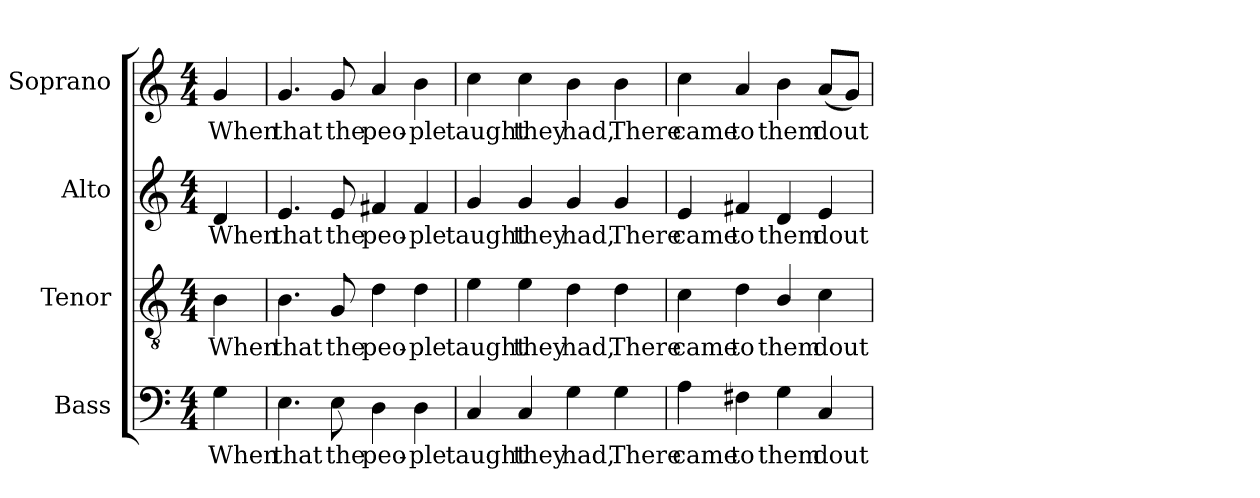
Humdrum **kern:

**kern	**text	**kern	**text	**kern	**text	**kern	**text
*part4	*part4	*part3	*part3	*part2	*part2	*part1	*part1
*staff4	*staff4	*staff3	*staff3	*staff2	*staff2	*staff1	*staff1
*I"Bass	*	*I"Tenor	*	*I"Alto	*	*I"Soprano	*
*I'B.	*	*I'T.	*	*I'A.	*	*I'S.	*
!!LO:PB:g=z
*clefF4	*	*clefGv2	*	*clefG2	*	*clefG2	*
*	*	*ITrd7c12	*	*	*	*	*
*k[]	*	*k[]	*	*k[]	*	*k[]	*
*C:	*	*C:	*	*C:	*	*C:	*
*M4/4	*	*M4/4	*	*M4/4	*	*M4/4	*
=	=	=	=	=	=	=	=
!	!LO:LY:b:color=#000000	!	!	!	!	!	!
!	!	!	!LO:LY:b:color=#000000	!	!	!	!
!	!	!	!	!	!LO:LY:b:color=#000000	!	!
!	!	!	!	!	!	!	!LO:LY:b:color=#000000
4Gi\	When	4BBi\	When	4di/	When	4gi/	When
=1	=1	=1	=1	=1	=1	=1	=1
!	!LO:LY:b:color=#000000	!	!	!	!	!	!
!	!	!	!LO:LY:b:color=#000000	!	!	!	!
!	!	!	!	!	!LO:LY:b:color=#000000	!	!
!	!	!	!	!	!	!	!LO:LY:b:color=#000000
4.Ei\	that	4.BBi\	that	4.ei/	that	4.gi/	that
!	!LO:LY:b:color=#000000	!	!	!	!	!	!
!	!	!	!LO:LY:b:color=#000000	!	!	!	!
!	!	!	!	!	!LO:LY:b:color=#000000	!	!
!	!	!	!	!	!	!	!LO:LY:b:color=#000000
8Ei\	the	8GGi/	the	8ei/	the	8gi/	the
!	!LO:LY:b:color=#000000	!	!	!	!	!	!
!	!	!	!LO:LY:b:color=#000000	!	!	!	!
!	!	!	!	!	!LO:LY:b:color=#000000	!	!
!	!	!	!	!	!	!	!LO:LY:b:color=#000000
4Di\	peo-	4Di\	peo-	4f#Xi/	peo-	4ai/	peo-
!	!LO:LY:b:color=#000000	!	!	!	!	!	!
!	!	!	!LO:LY:b:color=#000000	!	!	!	!
!	!	!	!	!	!LO:LY:b:color=#000000	!	!
!	!	!	!	!	!	!	!LO:LY:b:color=#000000
4Di\	-ple	4Di\	-ple	4f#i/	-ple	4bi\	-ple
=2	=2	=2	=2	=2	=2	=2	=2
!	!LO:LY:b:color=#000000	!	!	!	!	!	!
!	!	!	!LO:LY:b:color=#000000	!	!	!	!
!	!	!	!	!	!LO:LY:b:color=#000000	!	!
!	!	!	!	!	!	!	!LO:LY:b:color=#000000
4Ci/	taught	4Ei\	taught	4gi/	taught	4cci\	taught
!	!LO:LY:b:color=#000000	!	!	!	!	!	!
!	!	!	!LO:LY:b:color=#000000	!	!	!	!
!	!	!	!	!	!LO:LY:b:color=#000000	!	!
!	!	!	!	!	!	!	!LO:LY:b:color=#000000
4Ci/	they	4Ei\	they	4gi/	they	4cci\	they
!	!LO:LY:b:color=#000000	!	!	!	!	!	!
!	!	!	!LO:LY:b:color=#000000	!	!	!	!
!	!	!	!	!	!LO:LY:b:color=#000000	!	!
!	!	!	!	!	!	!	!LO:LY:b:color=#000000
4Gi\	had,	4Di\	had,	4gi/	had,	4bi\	had,
!	!LO:LY:b:color=#000000	!	!	!	!	!	!
!	!	!	!LO:LY:b:color=#000000	!	!	!	!
!	!	!	!	!	!LO:LY:b:color=#000000	!	!
!	!	!	!	!	!	!	!LO:LY:b:color=#000000
4Gi\	There	4Di\	There	4gi/	There	4bi\	There
=3	=3	=3	=3	=3	=3	=3	=3
!	!LO:LY:b:color=#000000	!	!	!	!	!	!
!	!	!	!LO:LY:b:color=#000000	!	!	!	!
!	!	!	!	!	!LO:LY:b:color=#000000	!	!
!	!	!	!	!	!	!	!LO:LY:b:color=#000000
4Ai\	came	4Ci\	came	4ei/	came	4cci\	came
!	!LO:LY:b:color=#000000	!	!	!	!	!	!
!	!	!	!LO:LY:b:color=#000000	!	!	!	!
!	!	!	!	!	!LO:LY:b:color=#000000	!	!
!	!	!	!	!	!	!	!LO:LY:b:color=#000000
4F#Xi\	to	4Di\	to	4f#Xi/	to	4ai/	to
!	!LO:LY:b:color=#000000	!	!	!	!	!	!
!	!	!	!LO:LY:b:color=#000000	!	!	!	!
!	!	!	!	!	!LO:LY:b:color=#000000	!	!
!	!	!	!	!	!	!	!LO:LY:b:color=#000000
4Gi\	them	4BBi/	them	4di/	them	4bi\	them
!	!LO:LY:b:color=#000000	!	!	!	!	!	!
!	!	!	!LO:LY:b:color=#000000	!	!	!	!
!	!	!	!	!	!LO:LY:b:color=#000000	!	!
!	!	!	!	!	!	!	!LO:LY:b:color=#000000
4Ci/	dout-	4Ci\	dout-	4ei/	dout-	(8ai/L	dout-
.	.	.	.	.	.	8gi/J)	.
=	=	=	=	=	=	=	=
*-	*-	*-	*-	*-	*-	*-	*-
